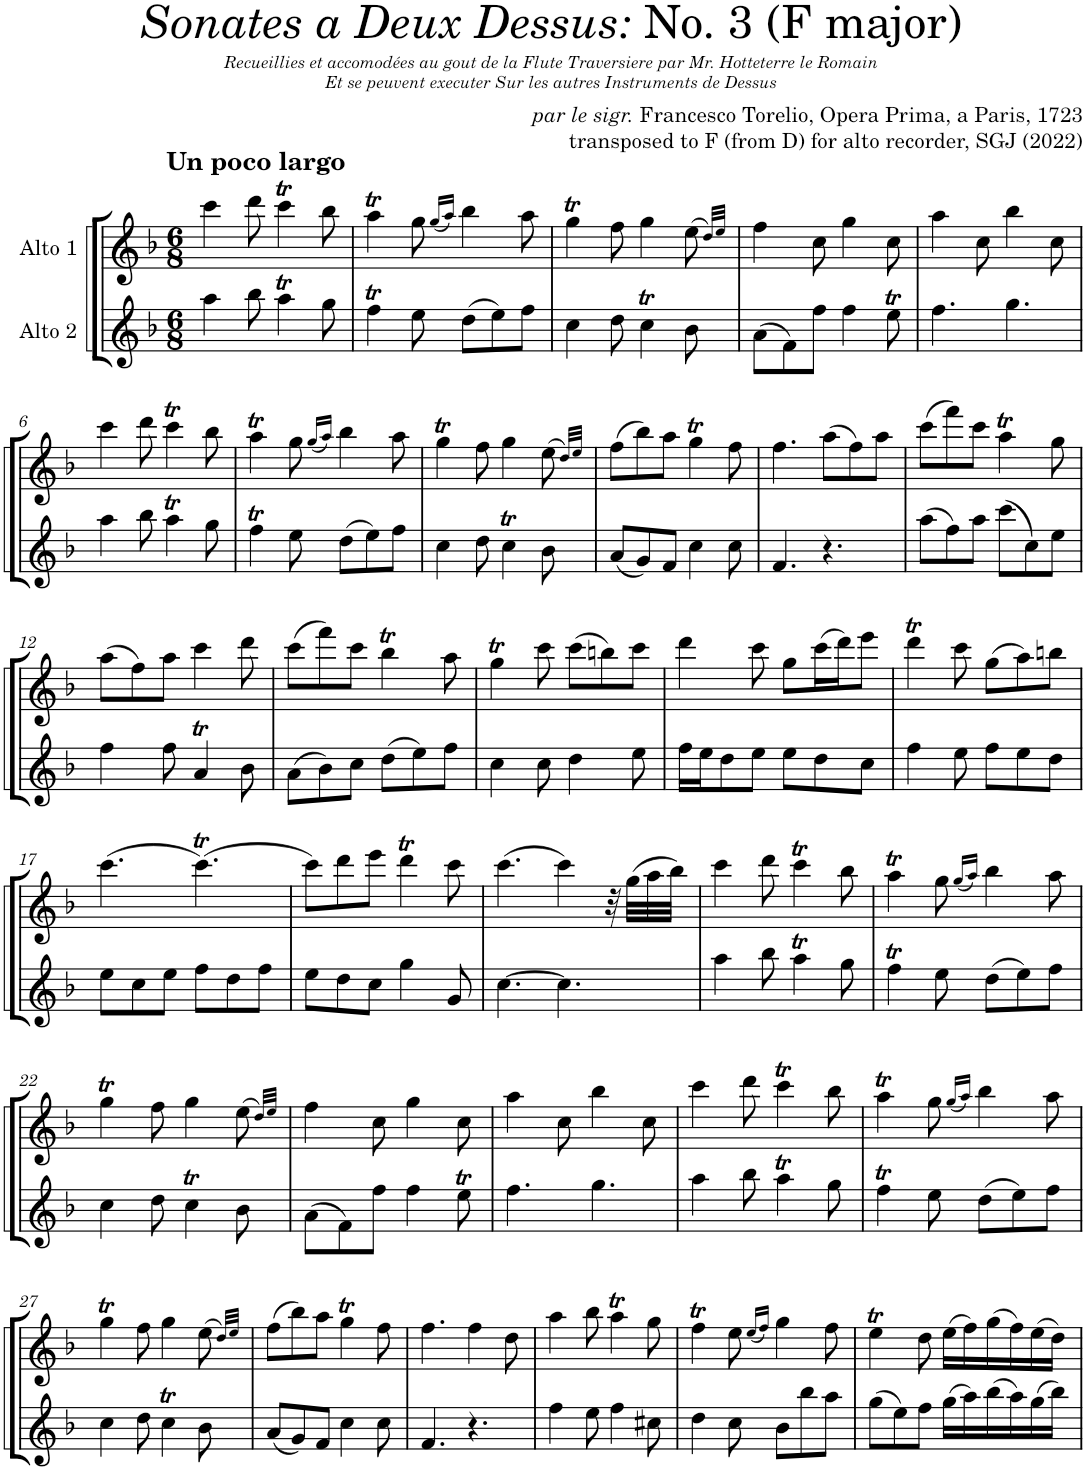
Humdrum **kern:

**kern	**kern
*part2	*part1
*staff2	*staff1
*I"Alto 2	*I"Alto 1
*clefG2	*clefG2
*k[b-]	*k[b-]
*M6/8	*M6/8
=1	=1
!	!LO:TX:a:B:t=Un poco largo
4aa\	4ccc\
8bb-\	8ddd\
4aat\	4cccT\
8gg\	8bb-\
=2	=2
4ffT\	4aat\
8ee\	8gg\
.	(16qgg/LL
.	16qaa/JJ)
(8dd\L	4bb-\
8ee\)	.
8ff\J	8aa\
=3	=3
4cc\	4ggT\
8dd\	8ff\
4ccT\	4gg\
8b-\	(8ee\
.	32qdd/LLL)
.	32qee/JJJ
=4	=4
(8a\L	4ff\
8f\)	.
8ff\J	8cc\
4ff\	4gg\
8eet\	8cc\
=5	=5
4.ff\	4aa\
.	8cc\
4.gg\	4bb-\
.	8cc\
!!LO:LB:g=z
=6	=6
4aa\	4ccc\
8bb-\	8ddd\
4aat\	4cccT\
8gg\	8bb-\
=7	=7
4ffT\	4aat\
8ee\	8gg\
.	(16qgg/LL
.	16qaa/JJ)
(8dd\L	4bb-\
8ee\)	.
8ff\J	8aa\
=8	=8
4cc\	4ggT\
8dd\	8ff\
4ccT\	4gg\
8b-\	(8ee\
.	32qdd/LLL)
.	32qee/JJJ
=9	=9
(8a/L	(8ff\L
8g/)	8bb-\)
8f/J	8aa\J
4cc\	4ggT\
8cc\	8ff\
=10	=10
4.f/	4.ff\
4.r	(8aa\L
.	8ff\)
.	8aa\J
=11	=11
(8aa\L	(8ccc\L
8ff\)	8fff\)
8aa\J	8ccc\J
(8ccc\L	4aat\
8cc\)	.
8ee\J	8gg\
!!LO:LB:g=z
=12	=12
4ff\	(8aa\L
.	8ff\)
8ff\	8aa\J
4at/	4ccc\
8b-\	8ddd\
=13	=13
(8a\L	(8ccc\L
8b-\)	8fff\)
8cc\J	8ccc\J
(8dd\L	4bb-T\
8ee\)	.
8ff\J	8aa\
=14	=14
4cc\	4ggT\
8cc\	8ccc\
4dd\	(8ccc\L
.	8bbn\)
8ee\	8ccc\J
=15	=15
16ff\LL	4ddd\
16ee\J	.
8dd\	.
8ee\J	8ccc\
8ee\L	8gg\L
8dd\	(16ccc\L
.	16ddd\J)
8cc\J	8eee\J
=16	=16
4ff\	4dddT\
8ee\	8ccc\
8ff\L	(8gg\L
8ee\	8aa\)
8dd\J	8bbn\J
!!LO:LB:g=z
=17	=17
8ee\L	(4.ccc\
8cc\	.
8ee\J	.
8ff\L	(4.cccT\)
8dd\	.
8ff\J	.
=18	=18
8ee\L	8ccc\L)
8dd\	8ddd\
8cc\J	8eee\J
4gg\	4dddT\
8g/	8ccc\
=19	=19
[4.cc\	(4.ccc\
4.cc\]	4ccc\)
.	32r
.	(32gg\LLL
.	32aa\
.	32bb-\JJJ)
=20	=20
4aa\	4ccc\
8bb-\	8ddd\
4aat\	4cccT\
8gg\	8bb-\
=21	=21
4ffT\	4aat\
8ee\	8gg\
.	(16qgg/LL
.	16qaa/JJ)
(8dd\L	4bb-\
8ee\)	.
8ff\J	8aa\
!!LO:LB:g=z
=22	=22
4cc\	4ggT\
8dd\	8ff\
4ccT\	4gg\
8b-\	(8ee\
.	32qdd/LLL)
.	32qee/JJJ
=23	=23
(8a\L	4ff\
8f\)	.
8ff\J	8cc\
4ff\	4gg\
8eet\	8cc\
=24	=24
4.ff\	4aa\
.	8cc\
4.gg\	4bb-\
.	8cc\
=25	=25
4aa\	4ccc\
8bb-\	8ddd\
4aat\	4cccT\
8gg\	8bb-\
=26	=26
4ffT\	4aat\
8ee\	8gg\
.	(16qgg/LL
.	16qaa/JJ)
(8dd\L	4bb-\
8ee\)	.
8ff\J	8aa\
!!LO:LB:g=z
=27	=27
4cc\	4ggT\
8dd\	8ff\
4ccT\	4gg\
8b-\	(8ee\
.	32qdd/LLL)
.	32qee/JJJ
=28	=28
(8a/L	(8ff\L
8g/)	8bb-\)
8f/J	8aa\J
4cc\	4ggT\
8cc\	8ff\
=29	=29
4.f/	4.ff\
4.r	4ff\
.	8dd\
=30	=30
4ff\	4aa\
8ee\	8bb-\
4ff\	4aat\
8cc#X\	8gg\
=31	=31
4dd\	4ffT\
8cc\	8ee\
.	(16qee/LL
.	16qff/JJ)
8b-\L	4gg\
8bb-\	.
8aa\J	8ff\
=32	=32
(8gg\L	4eet\
8ee\)	.
8ff\J	8dd\
(16gg\LL	(16ee\LL
16aa\)	16ff\)
(16bb-\	(16gg\
16aa\)	16ff\)
(16gg\	(16ee\
16bb-\JJ)	16dd\JJ)
=	=
*-	*-
